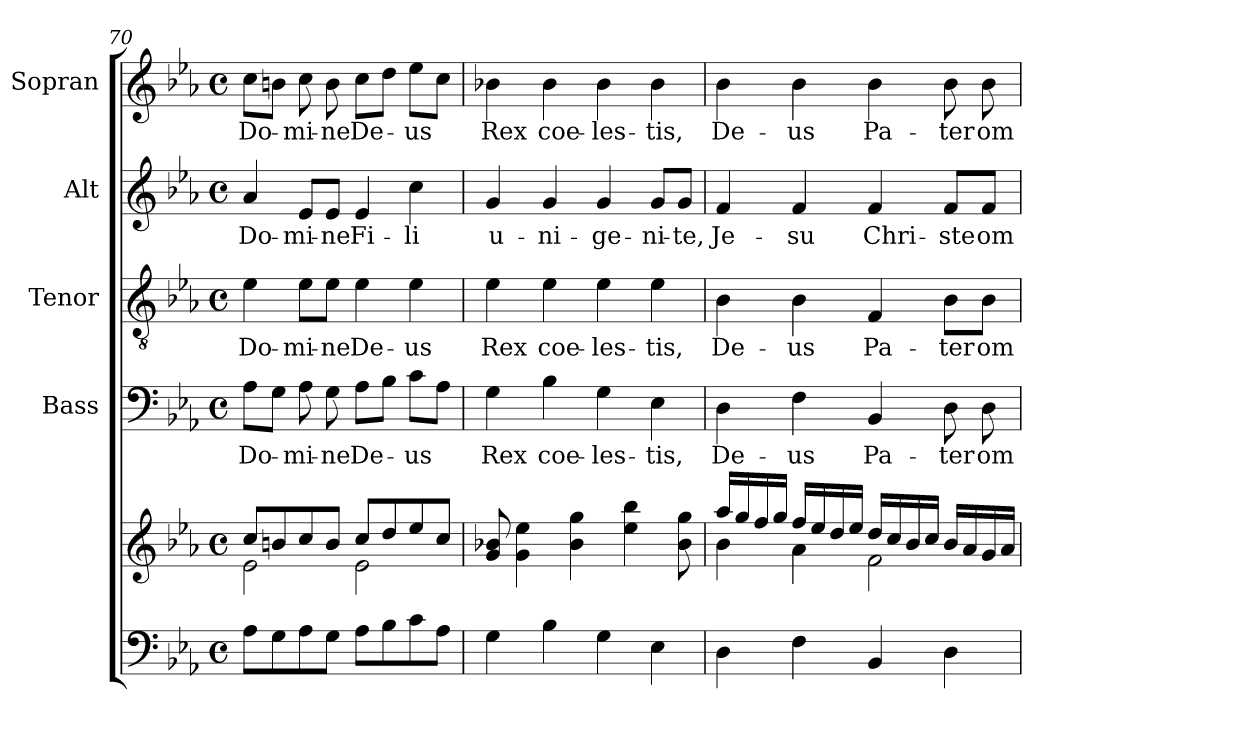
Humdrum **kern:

**kern	**kern	**kern	**text	**kern	**text	**kern	**text	**kern	**text
*part5	*part5	*part4	*part4	*part3	*part3	*part2	*part2	*part1	*part1
*staff6	*staff5	*staff4	*staff4	*staff3	*staff3	*staff2	*staff2	*staff1	*staff1
*	*	*I"Bass	*	*I"Tenor	*	*I"Alt	*	*I"Sopran	*
*	*	*I'B.	*	*I'T.	*	*I'A.	*	*I'S.	*
*clefF4	*clefG2	*clefF4	*	*clefGv2	*	*clefG2	*	*clefG2	*
*k[b-e-a-]	*k[b-e-a-]	*k[b-e-a-]	*	*k[b-e-a-]	*	*k[b-e-a-]	*	*k[b-e-a-]	*
*E-:	*E-:	*E-:	*	*E-:	*	*E-:	*	*E-:	*
*M4/4	*M4/4	*M4/4	*	*M4/4	*	*M4/4	*	*M4/4	*
*met(c)	*met(c)	*met(c)	*	*met(c)	*	*met(c)	*	*met(c)	*
=70	=70	=70	=70	=70	=70	=70	=70	=70	=70
*	*^	*	*	*	*	*	*	*	*
!	!	!	!	!LO:LY:b	!	!LO:LY:b	!	!LO:LY:b	!	!LO:LY:b
8A-\L	8cc/L	2e-\	8A-\L	Do-	4e-\	Do-	4a-/	Do-	8cc\L	Do-
8G\	8bn/	.	8G\J	.	.	.	.	.	8bn\J	.
!	!	!	!	!LO:LY:b	!	!LO:LY:b	!	!LO:LY:b	!	!LO:LY:b
8A-\	8cc/	.	8A-\	-mi-	8e-\L	-mi-	8e-/L	-mi-	8cc\	-mi-
!	!	!	!	!LO:LY:b	!	!LO:LY:b	!	!LO:LY:b	!	!LO:LY:b
8G\J	8b/J	.	8G\	-ne	8e-\J	-ne	8e-/J	-ne	8b\	-ne
!	!	!	!	!LO:LY:b	!	!LO:LY:b	!	!LO:LY:b	!	!LO:LY:b
8A-\L	8cc/L	2e-\	8A-\L	De-	4e-\	De-	4e-/	Fi-	8cc\L	De-
8B-\	8dd/	.	8B-\J	.	.	.	.	.	8dd\J	.
!	!	!	!	!LO:LY:b	!	!LO:LY:b	!	!LO:LY:b	!	!LO:LY:b
8c\	8ee-/	.	8c\L	-us	4e-\	-us	4cc\	-li	8ee-\L	-us
8A-\J	8cc/J	.	8A-\J	.	.	.	.	.	8cc\J	.
*	*v	*v	*	*	*	*	*	*	*	*
=71	=71	=71	=71	=71	=71	=71	=71	=71	=71
!	!	!	!LO:LY:b	!	!LO:LY:b	!	!LO:LY:b	!	!LO:LY:b
4G\	8g/ 8b-X/	4G\	Rex	4e-\	Rex	4g/	u-	4b-X\	Rex
.	4g\ 4ee-\	.	.	.	.	.	.	.	.
!	!	!	!LO:LY:b	!	!LO:LY:b	!	!LO:LY:b	!	!LO:LY:b
4B-\	.	4B-\	coe-	4e-\	coe-	4g/	-ni-	4b-\	coe-
.	4b-\ 4gg\	.	.	.	.	.	.	.	.
!	!	!	!LO:LY:b	!	!LO:LY:b	!	!LO:LY:b	!	!LO:LY:b
4G\	.	4G\	-les-	4e-\	-les-	4g/	-ge-	4b-\	-les-
.	4ee-\ 4bb-\	.	.	.	.	.	.	.	.
!	!	!	!LO:LY:b	!	!LO:LY:b	!	!LO:LY:b	!	!LO:LY:b
4E-\	.	4E-\	-tis,	4e-\	-tis,	8g/L	-ni-	4b-\	-tis,
!	!	!	!	!	!	!	!LO:LY:b	!	!
.	8b-\ 8gg\	.	.	.	.	8g/J	-te,	.	.
=72	=72	=72	=72	=72	=72	=72	=72	=72	=72
*	*^	*	*	*	*	*	*	*	*
!	!	!	!	!LO:LY:b	!	!LO:LY:b	!	!LO:LY:b	!	!LO:LY:b
4D\	16aa-/LL	4b-\	4D\	De-	4B-\	De-	4f/	Je-	4b-\	De-
.	16gg/	.	.	.	.	.	.	.	.	.
.	16ff/	.	.	.	.	.	.	.	.	.
.	16gg/JJ	.	.	.	.	.	.	.	.	.
!	!	!	!	!LO:LY:b	!	!LO:LY:b	!	!LO:LY:b	!	!LO:LY:b
4F\	16ff/LL	4a-\	4F\	-us	4B-\	-us	4f/	-su	4b-\	-us
.	16ee-/	.	.	.	.	.	.	.	.	.
.	16dd/	.	.	.	.	.	.	.	.	.
.	16ee-/JJ	.	.	.	.	.	.	.	.	.
!	!	!	!	!LO:LY:b	!	!LO:LY:b	!	!LO:LY:b	!	!LO:LY:b
4BB-/	16dd/LL	2f\	4BB-/	Pa-	4F/	Pa-	4f/	Chri-	4b-\	Pa-
.	16cc/	.	.	.	.	.	.	.	.	.
.	16b-/	.	.	.	.	.	.	.	.	.
.	16cc/JJ	.	.	.	.	.	.	.	.	.
!	!	!	!	!LO:LY:b	!	!LO:LY:b	!	!LO:LY:b	!	!LO:LY:b
4D\	16b-/LL	.	8D\	-ter	8B-\L	-ter	8f/L	-ste	8b-\	-ter
.	16a-/	.	.	.	.	.	.	.	.	.
!	!	!	!	!LO:LY:b	!	!LO:LY:b	!	!LO:LY:b	!	!LO:LY:b
.	16g/	.	8D\	om-	8B-\J	om-	8f/J	om-	8b-\	om-
.	16a-/JJ	.	.	.	.	.	.	.	.	.
*	*v	*v	*	*	*	*	*	*	*	*
=	=	=	=	=	=	=	=	=	=
*-	*-	*-	*-	*-	*-	*-	*-	*-	*-
